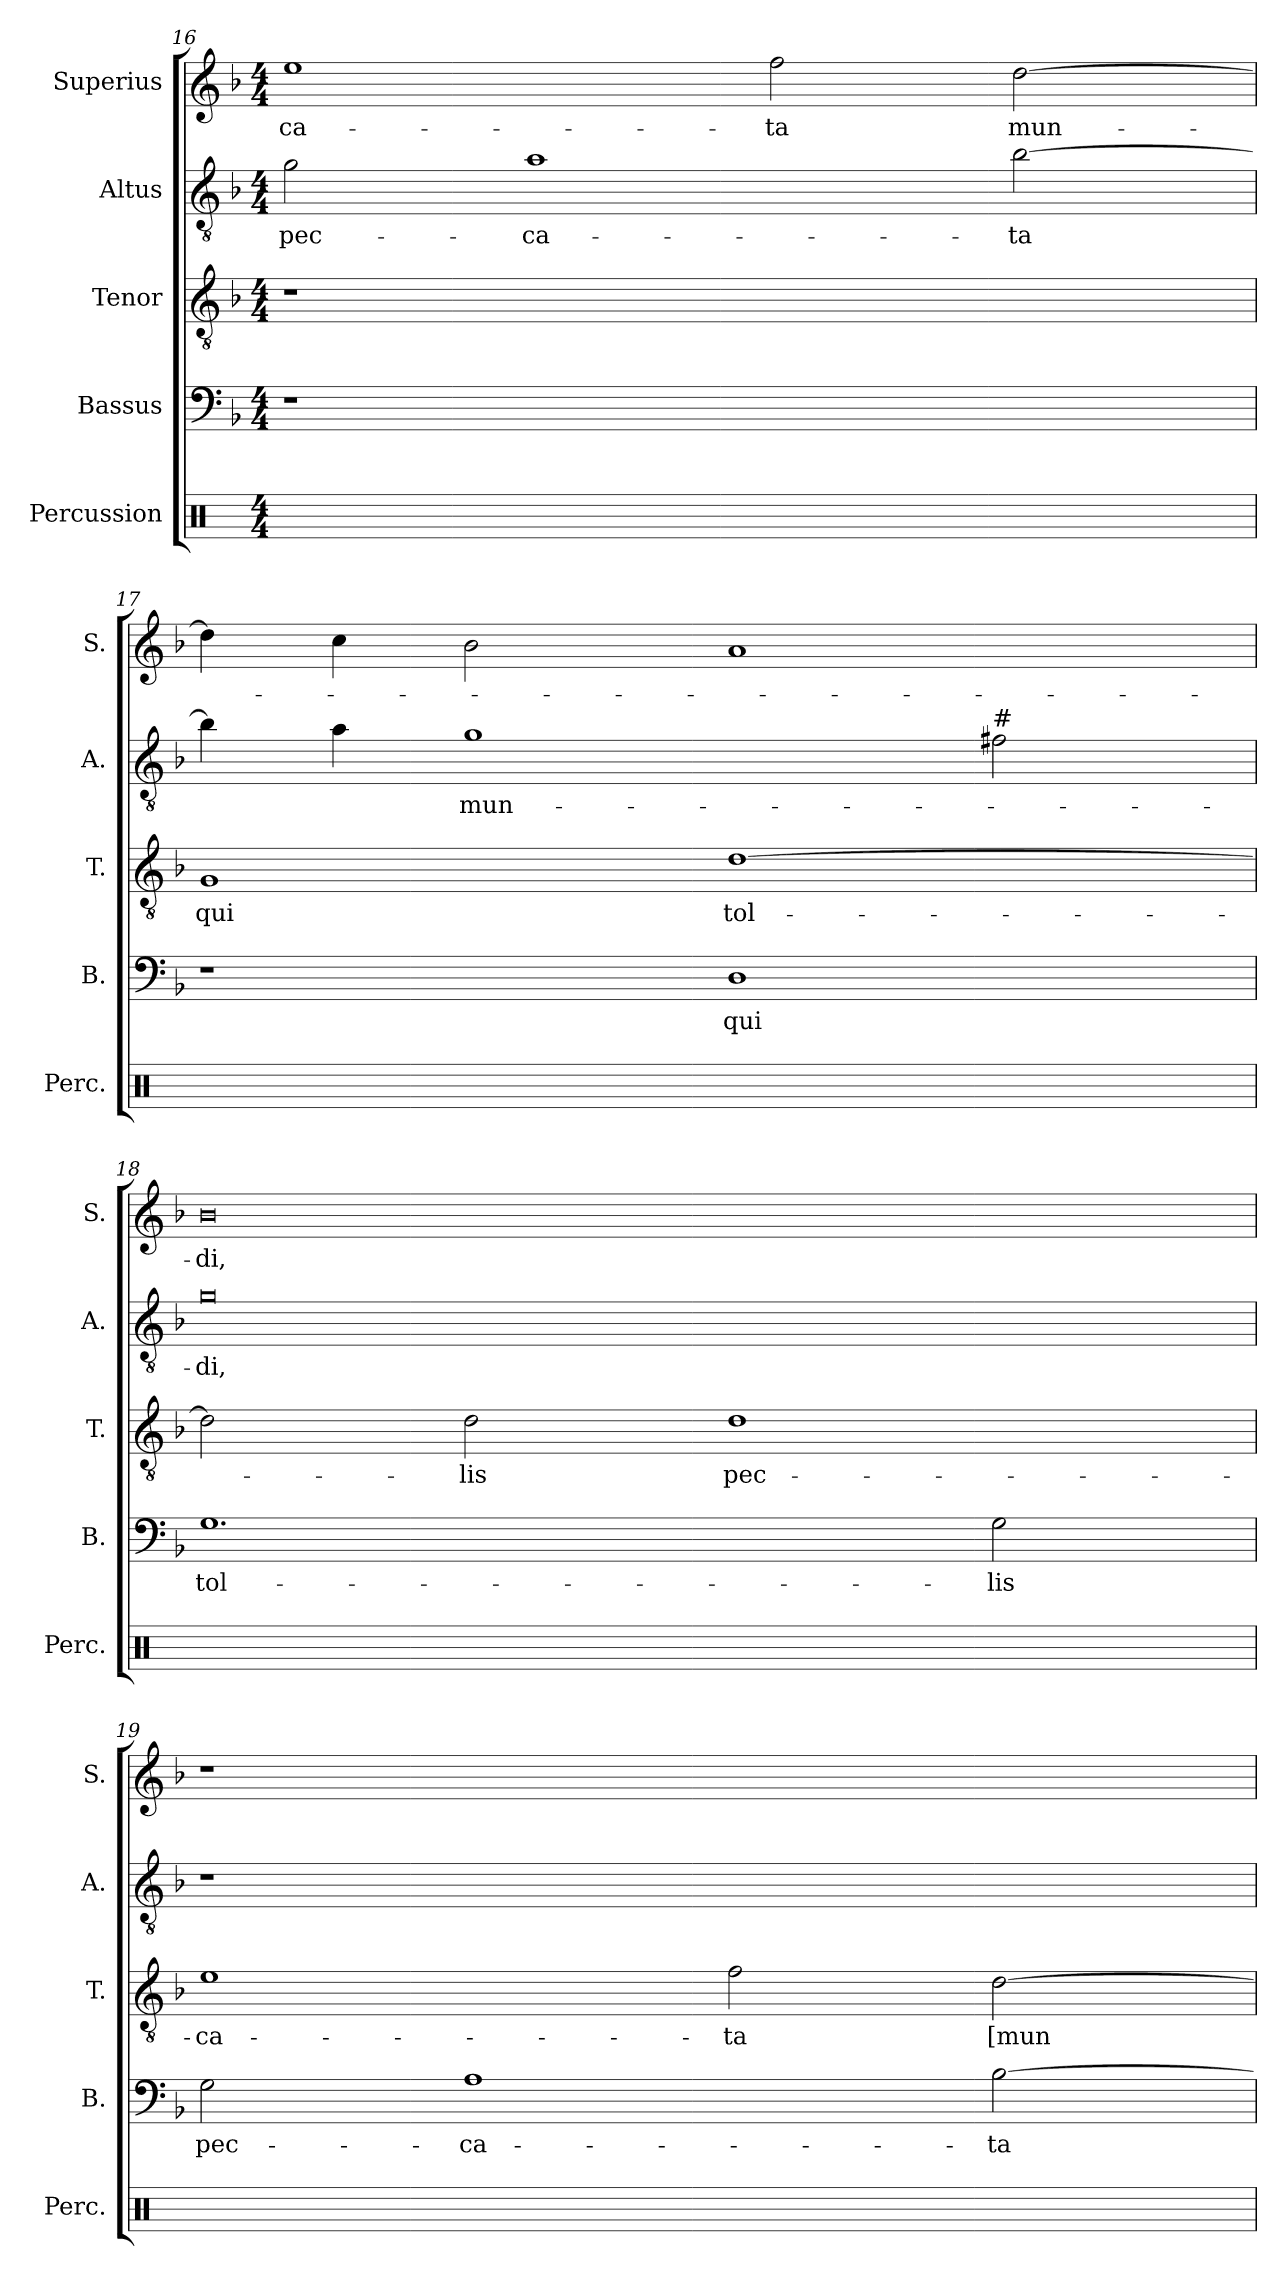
**kern	**kern	**text	**kern	**text	**kern	**text	**kern	**text
*part5	*part4	*part4	*part3	*part3	*part2	*part2	*part1	*part1
*staff5	*staff4	*staff4	*staff3	*staff3	*staff2	*staff2	*staff1	*staff1
*I"Percussion	*I"Bassus	*	*I"Tenor	*	*I"Altus	*	*I"Superius	*
*I'Perc.	*I'B.	*	*I'T.	*	*I'A.	*	*I'S.	*
!!LO:PB:g=z
*clefX	*clefF4	*	*clefGv2	*	*clefGv2	*	*clefG2	*
*	*	*	*ITrd7c12	*	*ITrd7c12	*	*	*
*k[]	*k[b-]	*	*k[b-]	*	*k[b-]	*	*k[b-]	*
*C:	*F:	*	*F:	*	*F:	*	*F:	*
*M4/4	*M4/4	*	*M4/4	*	*M4/4	*	*M4/4	*
=16	=16	=16	=16	=16	=16	=16	=16	=16
!	!LO:N:vis=1	!	!LO:N:vis=1	!	!	!	!	!
!	!	!	!	!	!	!LO:LY:b:color=#000000	!	!
!	!	!	!	!	!	!	!	!LO:LY:b:color=#000000
16Rei/LLyy	1r	.	1r	.	2Gi\	pec-	1eei	-ca-
16Rei/yy	.	.	.	.	.	.	.	.
16Rei/yy	.	.	.	.	.	.	.	.
16Rei/JJyy	.	.	.	.	.	.	.	.
16Rei/LLyy	.	.	.	.	.	.	.	.
16Rei/yy	.	.	.	.	.	.	.	.
16Rei/yy	.	.	.	.	.	.	.	.
16Rei/JJyy	.	.	.	.	.	.	.	.
!	!	!	!	!	!	!LO:LY:b:color=#000000	!	!
16Rei/LLyy	.	.	.	.	1Ai	-ca-	.	.
16Rei/yy	.	.	.	.	.	.	.	.
16Rei/yy	.	.	.	.	.	.	.	.
16Rei/JJyy	.	.	.	.	.	.	.	.
16Rei/LLyy	.	.	.	.	.	.	.	.
16Rei/yy	.	.	.	.	.	.	.	.
16Rei/yy	.	.	.	.	.	.	.	.
16Rei/JJyy	.	.	.	.	.	.	.	.
!	!	!	!	!	!	!	!	!LO:LY:b:color=#000000
16Rei/LLyy	1ryy	.	1ryy	.	.	.	2ffi\	-ta
16Rei/yy	.	.	.	.	.	.	.	.
16Rei/yy	.	.	.	.	.	.	.	.
16Rei/JJyy	.	.	.	.	.	.	.	.
16Rei/LLyy	.	.	.	.	.	.	.	.
16Rei/yy	.	.	.	.	.	.	.	.
16Rei/yy	.	.	.	.	.	.	.	.
16Rei/JJyy	.	.	.	.	.	.	.	.
!	!	!	!	!	!	!LO:LY:b:color=#000000	!	!
!	!	!	!	!	!	!	!	!LO:LY:b:color=#000000
16Rei/LLyy	.	.	.	.	[>2B-i\	-ta	[>2ddi\	mun-
16Rei/yy	.	.	.	.	.	.	.	.
16Rei/yy	.	.	.	.	.	.	.	.
16Rei/JJyy	.	.	.	.	.	.	.	.
16Rei/LLyy	.	.	.	.	.	.	.	.
16Rei/yy	.	.	.	.	.	.	.	.
16Rei/yy	.	.	.	.	.	.	.	.
16Rei/JJyy	.	.	.	.	.	.	.	.
=17	=17	=17	=17	=17	=17	=17	=17	=17
!	!	!	!	!LO:LY:b:color=#000000	!	!	!	!
16Rei/LLyy	1r	.	1GGi	qui	4B-i\]	.	4ddi\]	.
16Rei/yy	.	.	.	.	.	.	.	.
16Rei/yy	.	.	.	.	.	.	.	.
16Rei/JJyy	.	.	.	.	.	.	.	.
16Rei/LLyy	.	.	.	.	4Ai\	.	4cci\	.
16Rei/yy	.	.	.	.	.	.	.	.
16Rei/yy	.	.	.	.	.	.	.	.
16Rei/JJyy	.	.	.	.	.	.	.	.
!	!	!	!	!	!	!LO:LY:b:color=#000000	!	!
16Rei/LLyy	.	.	.	.	1Gi	mun-	2b-i\	.
16Rei/yy	.	.	.	.	.	.	.	.
16Rei/yy	.	.	.	.	.	.	.	.
16Rei/JJyy	.	.	.	.	.	.	.	.
16Rei/LLyy	.	.	.	.	.	.	.	.
16Rei/yy	.	.	.	.	.	.	.	.
16Rei/yy	.	.	.	.	.	.	.	.
16Rei/JJyy	.	.	.	.	.	.	.	.
!	!	!LO:LY:b:color=#000000	!	!	!	!	!	!
!	!	!	!	!LO:LY:b:color=#000000	!	!	!	!
16Rei/LLyy	1Di	qui	[>1Di	tol-	.	.	1ai	.
16Rei/yy	.	.	.	.	.	.	.	.
16Rei/yy	.	.	.	.	.	.	.	.
16Rei/JJyy	.	.	.	.	.	.	.	.
16Rei/LLyy	.	.	.	.	.	.	.	.
16Rei/yy	.	.	.	.	.	.	.	.
16Rei/yy	.	.	.	.	.	.	.	.
16Rei/JJyy	.	.	.	.	.	.	.	.
!	!	!	!	!	!LO:TX:a:t=#	!	!	!
16Rei/LLyy	.	.	.	.	2F#j\	.	.	.
16Rei/yy	.	.	.	.	.	.	.	.
16Rei/yy	.	.	.	.	.	.	.	.
16Rei/JJyy	.	.	.	.	.	.	.	.
16Rei/LLyy	.	.	.	.	.	.	.	.
16Rei/yy	.	.	.	.	.	.	.	.
16Rei/yy	.	.	.	.	.	.	.	.
16Rei/JJyy	.	.	.	.	.	.	.	.
=18	=18	=18	=18	=18	=18	=18	=18	=18
!	!	!LO:LY:b:color=#000000	!	!	!	!	!	!
!	!	!	!	!	!	!LO:LY:b:color=#000000	!	!
!	!	!	!	!	!	!	!	!LO:LY:b:color=#000000
16Rei/LLyy	1.Gi	tol-	2Di\]	.	0Gi	-di,	0b-i	-di,
16Rei/yy	.	.	.	.	.	.	.	.
16Rei/yy	.	.	.	.	.	.	.	.
16Rei/JJyy	.	.	.	.	.	.	.	.
16Rei/LLyy	.	.	.	.	.	.	.	.
16Rei/yy	.	.	.	.	.	.	.	.
16Rei/yy	.	.	.	.	.	.	.	.
16Rei/JJyy	.	.	.	.	.	.	.	.
!	!	!	!	!LO:LY:b:color=#000000	!	!	!	!
16Rei/LLyy	.	.	2Di\	-lis	.	.	.	.
16Rei/yy	.	.	.	.	.	.	.	.
16Rei/yy	.	.	.	.	.	.	.	.
16Rei/JJyy	.	.	.	.	.	.	.	.
16Rei/LLyy	.	.	.	.	.	.	.	.
16Rei/yy	.	.	.	.	.	.	.	.
16Rei/yy	.	.	.	.	.	.	.	.
16Rei/JJyy	.	.	.	.	.	.	.	.
!	!	!	!	!LO:LY:b:color=#000000	!	!	!	!
16Rei/LLyy	.	.	1Di	pec-	.	.	.	.
16Rei/yy	.	.	.	.	.	.	.	.
16Rei/yy	.	.	.	.	.	.	.	.
16Rei/JJyy	.	.	.	.	.	.	.	.
16Rei/LLyy	.	.	.	.	.	.	.	.
16Rei/yy	.	.	.	.	.	.	.	.
16Rei/yy	.	.	.	.	.	.	.	.
16Rei/JJyy	.	.	.	.	.	.	.	.
!	!	!LO:LY:b:color=#000000	!	!	!	!	!	!
16Rei/LLyy	2Gi\	-lis	.	.	.	.	.	.
16Rei/yy	.	.	.	.	.	.	.	.
16Rei/yy	.	.	.	.	.	.	.	.
16Rei/JJyy	.	.	.	.	.	.	.	.
16Rei/LLyy	.	.	.	.	.	.	.	.
16Rei/yy	.	.	.	.	.	.	.	.
16Rei/yy	.	.	.	.	.	.	.	.
16Rei/JJyy	.	.	.	.	.	.	.	.
=19	=19	=19	=19	=19	=19	=19	=19	=19
!	!	!LO:LY:b:color=#000000	!	!	!	!	!	!
!	!	!	!	!LO:LY:b:color=#000000	!LO:N:vis=1	!	!LO:N:vis=1	!
16Rei/LLyy	2Gi\	pec-	1Ei	-ca-	1r	.	1r	.
16Rei/yy	.	.	.	.	.	.	.	.
16Rei/yy	.	.	.	.	.	.	.	.
16Rei/JJyy	.	.	.	.	.	.	.	.
16Rei/LLyy	.	.	.	.	.	.	.	.
16Rei/yy	.	.	.	.	.	.	.	.
16Rei/yy	.	.	.	.	.	.	.	.
16Rei/JJyy	.	.	.	.	.	.	.	.
!	!	!LO:LY:b:color=#000000	!	!	!	!	!	!
16Rei/LLyy	1Ai	-ca-	.	.	.	.	.	.
16Rei/yy	.	.	.	.	.	.	.	.
16Rei/yy	.	.	.	.	.	.	.	.
16Rei/JJyy	.	.	.	.	.	.	.	.
16Rei/LLyy	.	.	.	.	.	.	.	.
16Rei/yy	.	.	.	.	.	.	.	.
16Rei/yy	.	.	.	.	.	.	.	.
16Rei/JJyy	.	.	.	.	.	.	.	.
!	!	!	!	!LO:LY:b:color=#000000	!	!	!	!
16Rei/LLyy	.	.	2Fi\	-ta	1ryy	.	1ryy	.
16Rei/yy	.	.	.	.	.	.	.	.
16Rei/yy	.	.	.	.	.	.	.	.
16Rei/JJyy	.	.	.	.	.	.	.	.
16Rei/LLyy	.	.	.	.	.	.	.	.
16Rei/yy	.	.	.	.	.	.	.	.
16Rei/yy	.	.	.	.	.	.	.	.
16Rei/JJyy	.	.	.	.	.	.	.	.
!	!	!LO:LY:b:color=#000000	!	!	!	!	!	!
!	!	!	!	!LO:LY:b:color=#000000	!	!	!	!
16Rei/LLyy	[>2B-i\	-ta	[>2Di\	[mun-	.	.	.	.
16Rei/yy	.	.	.	.	.	.	.	.
16Rei/yy	.	.	.	.	.	.	.	.
16Rei/JJyy	.	.	.	.	.	.	.	.
16Rei/LLyy	.	.	.	.	.	.	.	.
16Rei/yy	.	.	.	.	.	.	.	.
16Rei/yy	.	.	.	.	.	.	.	.
16Rei/JJyy	.	.	.	.	.	.	.	.
=	=	=	=	=	=	=	=	=
*-	*-	*-	*-	*-	*-	*-	*-	*-
